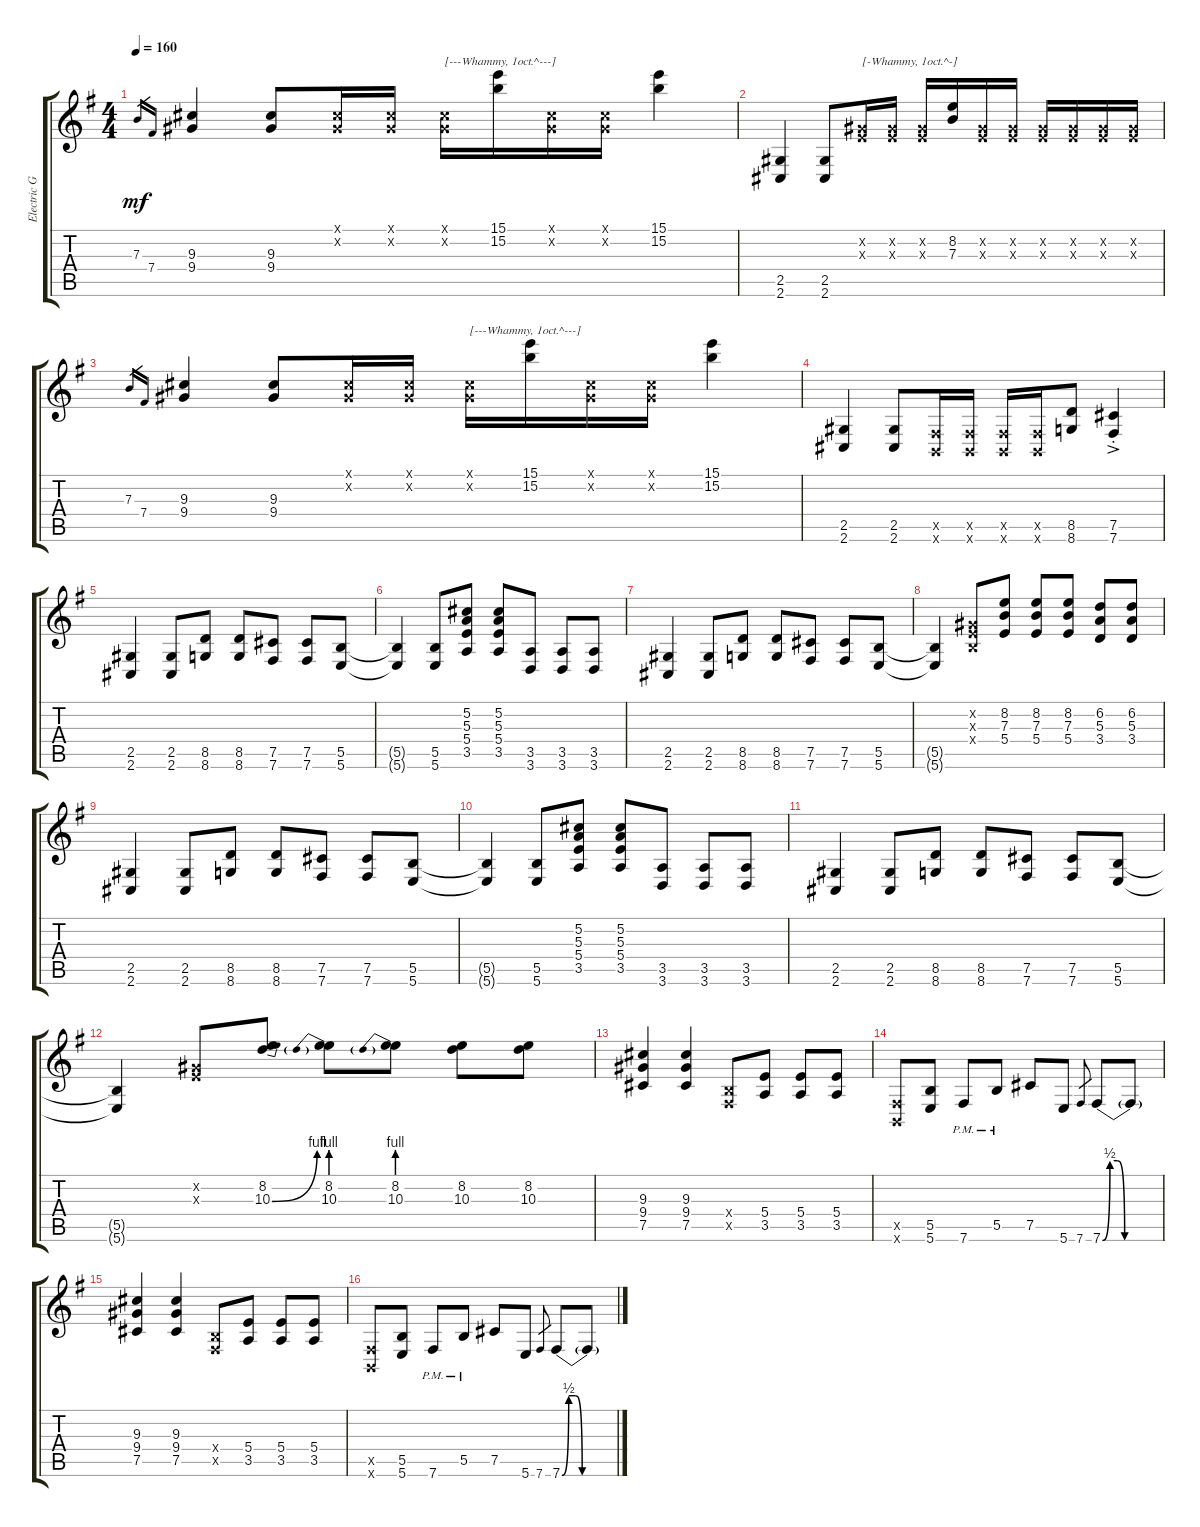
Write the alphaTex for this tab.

\track ("Electric Guitar II <麗>" "Electric G") {instrument distortionguitar}
\staff {score tabs}
\tuning (Db4 Ab3 E3 B2 Gb2 B1) {hide}
\ts (4 4)
\tempo 160
\clef g2
\ks g
7.3.16{gr dy mf} 7.4.16{gr} (9.3 9.4).4 (9.3 9.4).8 (0.1{x} 0.2{x}).16 (0.1{x} 0.2{x}).16 (0.1{x} 0.2{x}).16{txt "[---Whammy, 1oct.^---]"} (15.1 15.2).16 (0.1{x} 0.2{x}).16 (0.1{x} 0.2{x}).16 (15.1 15.2).4 |
(2.5 2.6).4 (2.5 2.6).8 (0.2{x} 0.3{x}).16{txt "[-Whammy, 1oct.^-]"} (0.2{x} 0.3{x}).16 (0.2{x} 0.3{x}).16 (8.2 7.3).16 (0.2{x} 0.3{x}).16 (0.2{x} 0.3{x}).16 (0.2{x} 0.3{x}).16 (0.2{x} 0.3{x}).16 (0.2{x} 0.3{x}).16 (0.2{x} 0.3{x}).16 |
7.3.16{gr} 7.4.16{gr} (9.3 9.4).4 (9.3 9.4).8 (0.1{x} 0.2{x}).16 (0.1{x} 0.2{x}).16 (0.1{x} 0.2{x}).16{txt "[---Whammy, 1oct.^---]"} (15.1 15.2).16 (0.1{x} 0.2{x}).16 (0.1{x} 0.2{x}).16 (15.1 15.2).4 |
(2.5 2.6).4 (2.5 2.6).8 (0.5{x} 0.6{x}).16 (0.5{x} 0.6{x}).16 (0.5{x} 0.6{x}).16 (0.5{x} 0.6{x}).16 (8.5 8.6).8 (7.5{ac st} 7.6{ac st}).4 |
\section ("" "")
(2.5 2.6).4 (2.5 2.6).8 (8.5 8.6).8 (8.5 8.6).8 (7.5 7.6).8 (7.5 7.6).8 (5.5 5.6).8 |
(5.5{t} 5.6{t}).4 (5.5 5.6).8 (5.2 5.3 5.4 3.5).8 (5.2 5.3 5.4 3.5).8 (3.5 3.6).8 (3.5 3.6).8 (3.5 3.6).8 |
(2.5 2.6).4 (2.5 2.6).8 (8.5 8.6).8 (8.5 8.6).8 (7.5 7.6).8 (7.5 7.6).8 (5.5 5.6).8 |
(5.5{t} 5.6{t}).4 (0.2{x} 0.3{x} 0.4{x}).8 (8.2 7.3 5.4).8 (8.2 7.3 5.4).8 (8.2 7.3 5.4).8 (6.2 5.3 3.4).8 (6.2 5.3 3.4).8 |
(2.5 2.6).4 (2.5 2.6).8 (8.5 8.6).8 (8.5 8.6).8 (7.5 7.6).8 (7.5 7.6).8 (5.5 5.6).8 |
(5.5{t} 5.6{t}).4 (5.5 5.6).8 (5.2 5.3 5.4 3.5).8 (5.2 5.3 5.4 3.5).8 (3.5 3.6).8 (3.5 3.6).8 (3.5 3.6).8 |
(2.5 2.6).4 (2.5 2.6).8 (8.5 8.6).8 (8.5 8.6).8 (7.5 7.6).8 (7.5 7.6).8 (5.5 5.6).8 |
(5.5{t} 5.6{t}).4 (0.2{x} 0.3{x}).8 (8.2 10.3{be (bend 0 0 60 4)}).8 (8.2 10.3{be (prebend 0 4 60 4)}).8 (8.2 10.3{be (prebend 0 4 60 4)}).8 (8.2 10.3).8 (8.2 10.3).8 |
\section ("" "")
(9.3 9.4 7.5).4 (9.3 9.4 7.5).4 (0.4{x} 0.5{x}).8 (5.4 3.5).8 (5.4 3.5).8 (5.4 3.5).8 |
(0.5{x} 0.6{x}).8 (5.5 5.6).8 7.6{pm}.8 5.5{pm}.8 7.5.8 5.6.8 7.6.8{gr} 7.6{be (custom 0 0 15 2 30 2 45 0 60 0)}.8 7.6{be (hold 0 0 60 0) t}.8 |
(9.3 9.4 7.5).4 (9.3 9.4 7.5).4 (0.4{x} 0.5{x}).8 (5.4 3.5).8 (5.4 3.5).8 (5.4 3.5).8 |
(0.5{x} 0.6{x}).8 (5.5 5.6).8 7.6{pm}.8 5.5{pm}.8 7.5.8 5.6.8 7.6.8{gr} 7.6{be (custom 0 0 15 2 30 2 45 0 60 0)}.8 7.6{be (hold 0 0 60 0) t}.8
